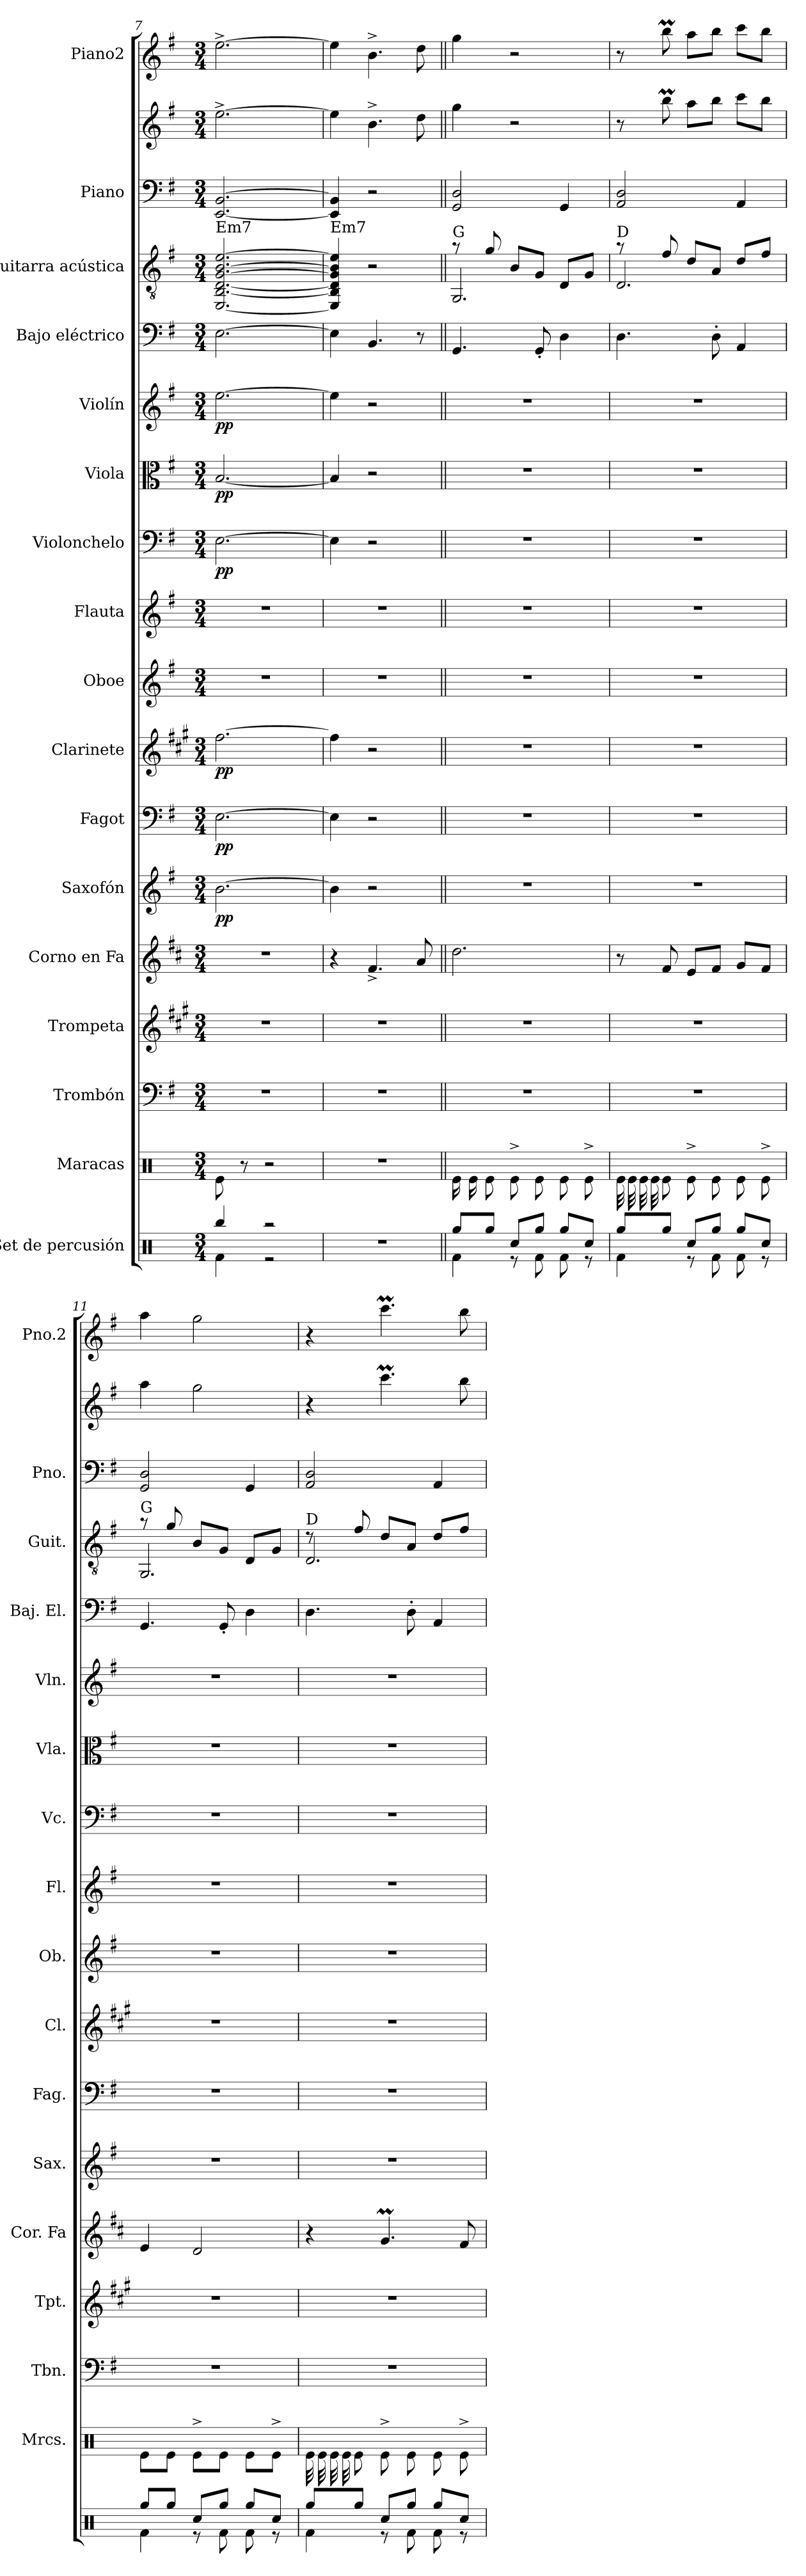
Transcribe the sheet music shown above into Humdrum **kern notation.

**kern	**kern	**kern	**kern	**kern	**kern	**dynam	**kern	**dynam	**kern	**dynam	**kern	**kern	**kern	**dynam	**kern	**dynam	**kern	**dynam	**kern	**kern	**kern	**kern	**kern
*part17	*part16	*part15	*part14	*part13	*part12	*part12	*part11	*part11	*part10	*part10	*part9	*part8	*part7	*part7	*part6	*part6	*part5	*part5	*part4	*part3	*part2	*part2	*part1
*staff18	*staff17	*staff16	*staff15	*staff14	*staff13	*staff13	*staff12	*staff12	*staff11	*staff11	*staff10	*staff9	*staff8	*staff8	*staff7	*staff7	*staff6	*staff6	*staff5	*staff4	*staff3	*staff2	*staff1
*I"Set de percusión	*I"Maracas	*I"Trombón	*I"Trompeta	*I"Corno en Fa	*I"Saxofón	*	*I"Fagot	*	*I"Clarinete	*	*I"Oboe	*I"Flauta	*I"Violonchelo	*	*I"Viola	*	*I"Violín	*	*I"Bajo eléctrico	*I"Guitarra acústica	*I"Piano	*	*I"Piano2
*	*I'Mrcs.	*I'Tbn.	*I'Tpt.	*I'Cor. Fa	*I'Sax.	*	*I'Fag.	*	*I'Cl.	*	*I'Ob.	*I'Fl.	*I'Vc.	*	*I'Vla.	*	*I'Vln.	*	*I'Baj. El.	*I'Guit.	*I'Pno.	*	*I'Pno.2
*clefX	*clefX	*clefF4	*clefG2	*clefG2	*clefG2	*	*clefF4	*	*clefG2	*	*clefG2	*clefG2	*clefF4	*	*clefC3	*	*clefG2	*	*clefF4	*clefGv2	*clefF4	*clefG2	*clefG2
*	*	*	*ITrd1c2	*ITrd4c7	*ITrd8c14	*	*	*	*ITrd1c2	*	*	*	*	*	*	*	*	*	*ITrd7c12	*	*	*	*
*k[]	*k[]	*k[f#]	*k[f#]	*k[f#]	*k[f#]	*	*k[f#]	*	*k[f#]	*	*k[f#]	*k[f#]	*k[f#]	*	*k[f#]	*	*k[f#]	*	*k[f#]	*k[f#]	*k[f#]	*k[f#]	*k[f#]
*M3/4	*M3/4	*M3/4	*M3/4	*M3/4	*M3/4	*	*M3/4	*	*M3/4	*	*M3/4	*M3/4	*M3/4	*	*M3/4	*	*M3/4	*	*M3/4	*M3/4	*M3/4	*M3/4	*M3/4
*MM80	*MM80	*MM80	*MM80	*MM80	*MM80	*	*MM80	*	*MM80	*	*MM80	*MM80	*MM80	*	*MM80	*	*MM80	*	*MM80	*MM80	*MM80	*MM80	*MM80
=7	=7	=7	=7	=7	=7	=7	=7	=7	=7	=7	=7	=7	=7	=7	=7	=7	=7	=7	=7	=7	=7	=7	=7
*^	*	*	*	*	*	*	*	*	*	*	*	*	*	*	*	*	*	*	*	*	*	*	*
!	!	!	!	!	!	!	!	!	!	!	!	!	!	!	!	!	!	!	!	!	!LO:TX:a:t=Em7	!	!	!
!	!	!	!	!	!	!	!LO:DY:b	!	!LO:DY:b	!	!LO:DY:b	!	!	!	!LO:DY:b	!	!LO:DY:b	!	!LO:DY:b	!	!	!	!	!
4Rbb/	4Rf\	8Re\	2.r	2.r	2.r	[2.B\	pp	[2.E\	pp	[2.ee\	pp	2.r	2.r	[2.E\	pp	[2.B/	pp	[2.ee\	pp	[2.EE\	[2.EE/ [2.BB/ [2.D/ [2.G/ [2.B/ [2.e/	[2.EE/ [2.BB/	[2.ee^\	[2.ee^\
.	.	8r	.	.	.	.	.	.	.	.	.	.	.	.	.	.	.	.	.	.	.	.	.	.
2r	2r	2r	.	.	.	.	.	.	.	.	.	.	.	.	.	.	.	.	.	.	.	.	.	.
=8	=8	=8	=8	=8	=8	=8	=8	=8	=8	=8	=8	=8	=8	=8	=8	=8	=8	=8	=8	=8	=8	=8	=8	=8
!	!	!	!	!	!	!	!	!	!	!	!	!	!	!	!	!	!	!	!	!	!LO:TX:a:t=Em7	!	!	!
*v	*v	*	*	*	*	*	*	*	*	*	*	*	*	*	*	*	*	*	*	*	*	*	*	*
2.r	2.r	2.r	2.r	4r	4B\]	.	4E\]	.	4ee\]	.	2.r	2.r	4E\]	.	4B/]	.	4ee\]	.	4EE\]	4EE/] 4BB/] 4D/] 4G/] 4B/] 4e/]	4EE/] 4BB/]	4ee\]	4ee\]
*	*	*	*	*	*	*	*	*	*	*	*	*	*	*	*	*	*	*	*	*	*	*	*MM105
.	.	.	.	4.B^/	2r	.	2r	.	2r	.	.	.	2r	.	2r	.	2r	.	4.BBB/	2r	2r	4.b^\	4.b^\
.	.	.	.	8d/	.	.	.	.	.	.	.	.	.	.	.	.	.	.	8r	.	.	8dd\	8dd\
=9||	=9||	=9||	=9||	=9||	=9||	=9||	=9||	=9||	=9||	=9||	=9||	=9||	=9||	=9||	=9||	=9||	=9||	=9||	=9||	=9||	=9||	=9||	=9||
*^	*	*	*	*	*	*	*	*	*	*	*	*	*	*	*	*	*	*	*	*^	*	*	*
!	!	!	!	!	!	!	!	!	!	!	!	!	!	!	!	!	!	!	!	!	!LO:TX:a:t=G	!	!	!	!
*	*	*tremolo	*	*	*	*	*	*	*	*	*	*	*	*	*	*	*	*	*	*	*	*	*	*	*
8Rgg/L	4Rf\	16Re\LL	2.r	2.r	2.g\	2.r	.	2.r	.	2.r	.	2.r	2.r	2.r	.	2.r	.	2.r	.	4.GGG/	8r	2.GG/	2GG/ 2D/	4gg\	4gg\
.	.	16Re\	.	.	.	.	.	.	.	.	.	.	.	.	.	.	.	.	.	.	.	.	.	.	.
*	*	*Xtremolo	*	*	*	*	*	*	*	*	*	*	*	*	*	*	*	*	*	*	*	*	*	*	*
8Rgg/J	.	8Re\J	.	.	.	.	.	.	.	.	.	.	.	.	.	.	.	.	.	.	8g/	.	.	.	.
8Rcc/L	8r	8Re^\L	.	.	.	.	.	.	.	.	.	.	.	.	.	.	.	.	.	.	8B/L	.	.	2r	2r
8Rgg/J	8Rf\	8Re\J	.	.	.	.	.	.	.	.	.	.	.	.	.	.	.	.	.	8GGG'/	8G/J	.	.	.	.
8Rgg/L	8Rf\	8Re\L	.	.	.	.	.	.	.	.	.	.	.	.	.	.	.	.	.	4DD\	8D/L	.	4GG/	.	.
8Rcc/J	8r	8Re^\J	.	.	.	.	.	.	.	.	.	.	.	.	.	.	.	.	.	.	8G/J	.	.	.	.
!!LO:PB:g=z
=10	=10	=10	=10	=10	=10	=10	=10	=10	=10	=10	=10	=10	=10	=10	=10	=10	=10	=10	=10	=10	=10	=10	=10	=10	=10
!	!	!	!	!	!	!	!	!	!	!	!	!	!	!	!	!	!	!	!	!	!LO:TX:a:t=D	!	!	!	!
*	*	*tremolo	*	*	*	*	*	*	*	*	*	*	*	*	*	*	*	*	*	*	*	*	*	*	*
8Rgg/L	4Rf\	32Re\LLL	2.r	2.r	8r	2.r	.	2.r	.	2.r	.	2.r	2.r	2.r	.	2.r	.	2.r	.	4.DD\	8r	2.D/	2AA/ 2D/	8r	8r
.	.	32Re\	.	.	.	.	.	.	.	.	.	.	.	.	.	.	.	.	.	.	.	.	.	.	.
.	.	32Re\	.	.	.	.	.	.	.	.	.	.	.	.	.	.	.	.	.	.	.	.	.	.	.
.	.	32Re\	.	.	.	.	.	.	.	.	.	.	.	.	.	.	.	.	.	.	.	.	.	.	.
*	*	*Xtremolo	*	*	*	*	*	*	*	*	*	*	*	*	*	*	*	*	*	*	*	*	*	*	*
8Rgg/J	.	8Re\J	.	.	8B/	.	.	.	.	.	.	.	.	.	.	.	.	.	.	.	8f#/	.	.	8bbm\	8bbm\
8Rcc/L	8r	8Re^\L	.	.	8A/L	.	.	.	.	.	.	.	.	.	.	.	.	.	.	.	8d/L	.	.	8aa\L	8aa\L
8Rgg/J	8Rf\	8Re\J	.	.	8B/J	.	.	.	.	.	.	.	.	.	.	.	.	.	.	8DD'\	8A/J	.	.	8bb\J	8bb\J
8Rgg/L	8Rf\	8Re\L	.	.	8c/L	.	.	.	.	.	.	.	.	.	.	.	.	.	.	4AAA/	8d/L	.	4AA/	8ccc\L	8ccc\L
8Rcc/J	8r	8Re^\J	.	.	8B/J	.	.	.	.	.	.	.	.	.	.	.	.	.	.	.	8f#/J	.	.	8bb\J	8bb\J
=11	=11	=11	=11	=11	=11	=11	=11	=11	=11	=11	=11	=11	=11	=11	=11	=11	=11	=11	=11	=11	=11	=11	=11	=11	=11
!	!	!	!	!	!	!	!	!	!	!	!	!	!	!	!	!	!	!	!	!	!LO:TX:a:t=G	!	!	!	!
8Rgg/L	4Rf\	8Re\L	2.r	2.r	4A/	2.r	.	2.r	.	2.r	.	2.r	2.r	2.r	.	2.r	.	2.r	.	4.GGG/	8r	2.GG/	2GG/ 2D/	4aa\	4aa\
8Rgg/J	.	8Re\J	.	.	.	.	.	.	.	.	.	.	.	.	.	.	.	.	.	.	8g/	.	.	.	.
8Rcc/L	8r	8Re^\L	.	.	2G/	.	.	.	.	.	.	.	.	.	.	.	.	.	.	.	8B/L	.	.	2gg\	2gg\
8Rgg/J	8Rf\	8Re\J	.	.	.	.	.	.	.	.	.	.	.	.	.	.	.	.	.	8GGG'/	8G/J	.	.	.	.
8Rgg/L	8Rf\	8Re\L	.	.	.	.	.	.	.	.	.	.	.	.	.	.	.	.	.	4DD\	8D/L	.	4GG/	.	.
8Rcc/J	8r	8Re^\J	.	.	.	.	.	.	.	.	.	.	.	.	.	.	.	.	.	.	8G/J	.	.	.	.
=12	=12	=12	=12	=12	=12	=12	=12	=12	=12	=12	=12	=12	=12	=12	=12	=12	=12	=12	=12	=12	=12	=12	=12	=12	=12
!	!	!	!	!	!	!	!	!	!	!	!	!	!	!	!	!	!	!	!	!	!LO:TX:a:t=D	!	!	!	!
*	*	*tremolo	*	*	*	*	*	*	*	*	*	*	*	*	*	*	*	*	*	*	*	*	*	*	*
8Rgg/L	4Rf\	32Re\LLL	2.r	2.r	4r	2.r	.	2.r	.	2.r	.	2.r	2.r	2.r	.	2.r	.	2.r	.	4.DD\	8r	2.D/	2AA/ 2D/	4r	4r
.	.	32Re\	.	.	.	.	.	.	.	.	.	.	.	.	.	.	.	.	.	.	.	.	.	.	.
.	.	32Re\	.	.	.	.	.	.	.	.	.	.	.	.	.	.	.	.	.	.	.	.	.	.	.
.	.	32Re\	.	.	.	.	.	.	.	.	.	.	.	.	.	.	.	.	.	.	.	.	.	.	.
*	*	*Xtremolo	*	*	*	*	*	*	*	*	*	*	*	*	*	*	*	*	*	*	*	*	*	*	*
8Rgg/J	.	8Re\J	.	.	.	.	.	.	.	.	.	.	.	.	.	.	.	.	.	.	8f#/	.	.	.	.
8Rcc/L	8r	8Re^\L	.	.	4.cM/	.	.	.	.	.	.	.	.	.	.	.	.	.	.	.	8d/L	.	.	4.cccM\	4.cccM\
8Rgg/J	8Rf\	8Re\J	.	.	.	.	.	.	.	.	.	.	.	.	.	.	.	.	.	8DD'\	8A/J	.	.	.	.
8Rgg/L	8Rf\	8Re\L	.	.	.	.	.	.	.	.	.	.	.	.	.	.	.	.	.	4AAA/	8d/L	.	4AA/	.	.
8Rcc/J	8r	8Re^\J	.	.	8B/	.	.	.	.	.	.	.	.	.	.	.	.	.	.	.	8f#/J	.	.	8bb\	8bb\
*v	*v	*	*	*	*	*	*	*	*	*	*	*	*	*	*	*	*	*	*	*	*v	*v	*	*	*
=	=	=	=	=	=	=	=	=	=	=	=	=	=	=	=	=	=	=	=	=	=	=	=
*-	*-	*-	*-	*-	*-	*-	*-	*-	*-	*-	*-	*-	*-	*-	*-	*-	*-	*-	*-	*-	*-	*-	*-
